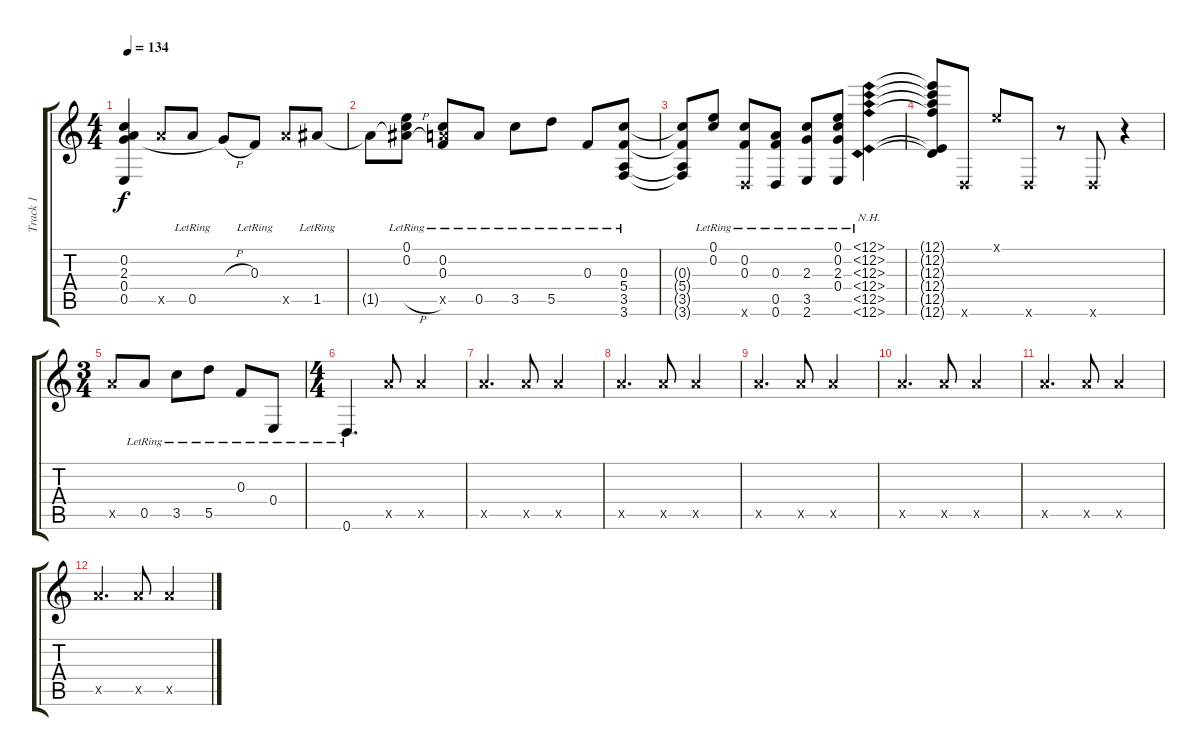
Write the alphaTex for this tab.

\track ("Track 1" "Track 1") {instrument acousticguitarsteel}
\staff {score tabs}
\tuning (E4 C4 F3 E2 A3 D2) {hide}
\ts (4 4)
\tempo 134
\clef g2
\ks c
(0.2{t} 2.3{t} 0.4{t} 0.5{t}).4{dy f} 0.5{x}.8 0.5{lr}.8 2.3{h t}.8 0.3{lr}.8 0.5{x}.8 1.5{lr}.8 |
1.5{t}.8 (0.1{lr} 0.2{lr} 1.5{h t}).8 (0.2{lr} 0.3{lr} 0.5{x}).8 0.5{lr}.8 3.5{lr}.8 5.5{lr}.8 0.3{lr}.8 (0.3{lr} 5.4{lr} 3.5{lr} 3.6{lr}).8 |
(0.3{t} 5.4{t} 3.5{t} 3.6{t}).8 (0.1{lr} 0.2{lr}).8 (0.2{lr} 0.3{lr} 0.6{x}).8 (0.3{lr} 0.5{lr} 0.6{lr}).8 (2.3{lr} 3.5{lr} 2.6{lr}).8 (0.1{lr} 0.2{lr} 2.3{lr} 0.4{lr}).8 (12.1{nh lr} 12.2{nh lr} 12.3{nh lr} 12.4{nh lr} 12.5{nh lr} 12.6{nh lr}).4 |
(12.1{t} 12.2{t} 12.3{t} 12.4{t} 12.5{t} 12.6{t}).8 0.6{x}.8 0.1{x}.8 0.6{x}.8 r.8 0.6{x}.8 r.4 |
\ts (3 4)
0.5{x}.8 0.5{lr}.8 3.5{lr}.8 5.5{lr}.8 0.3{lr}.8 0.4{lr}.8 |
\ts (4 4)
0.6{lr}.4{d} 0.5{x}.8 0.5{x}.2 |
0.5{x}.4{d} 0.5{x}.8 0.5{x}.2 |
0.5{x}.4{d} 0.5{x}.8 0.5{x}.2 |
0.5{x}.4{d} 0.5{x}.8 0.5{x}.2 |
0.5{x}.4{d} 0.5{x}.8 0.5{x}.2 |
0.5{x}.4{d} 0.5{x}.8 0.5{x}.2 |
0.5{x}.4{d} 0.5{x}.8 0.5{x}.2
